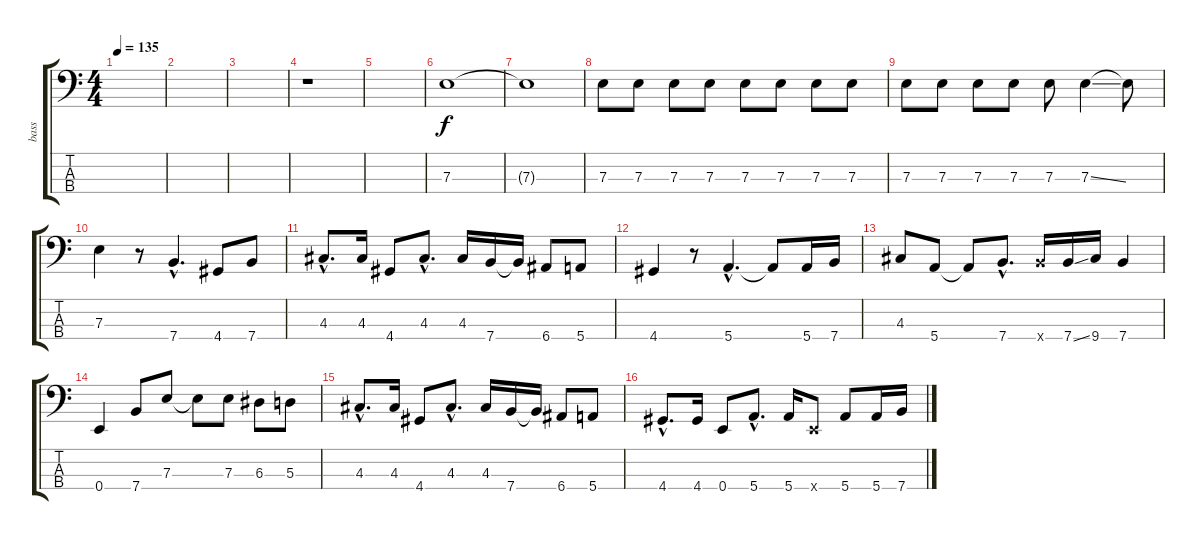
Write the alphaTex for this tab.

\track ("bass" "bass") {instrument electricbassfinger}
\staff {score tabs}
\tuning (G2 D2 A1 E1) {hide}
\ts (4 4)
\tempo 135
\clef f4
\ks c
|
|
|
r.1 |
|
7.3.1 |
7.3{t}.1 |
7.3.8 7.3.8 7.3.8 7.3.8 7.3.8 7.3.8 7.3.8 7.3.8 |
7.3.8 7.3.8 7.3.8 7.3.8 7.3.8 7.3{ss}.4 7.3{t}.8 |
7.3.4 r.8 7.4{hac}.4{d} 4.4.8 7.4.8 |
4.3{hac}.8{d} 4.3.16 4.4.8 4.3{hac}.8{d} 4.3.16 7.4.16 7.4{t}.16 6.4.8 5.4.8 |
4.4.4 r.8 5.4{hac}.4{d} 5.4{t}.8 5.4.16 7.4.16 |
4.3.8 5.4.8 5.4{t}.8 7.4{hac}.8{d} 7.4{x}.16 7.4{ss}.16 9.4.16 7.4.4 |
0.4.4 7.4.8 7.3.8 7.3{t}.8 7.3.8 6.3.8 5.3.8 |
4.3{hac}.8{d} 4.3.16 4.4.8 4.3{hac}.8{d} 4.3.16 7.4.16 7.4{t}.16 6.4.8 5.4.8 |
4.4{hac}.8{d} 4.4.16 0.4.8 5.4{hac}.8{d} 5.4.16 0.4{x}.8 5.4.8 5.4.16 7.4.16
